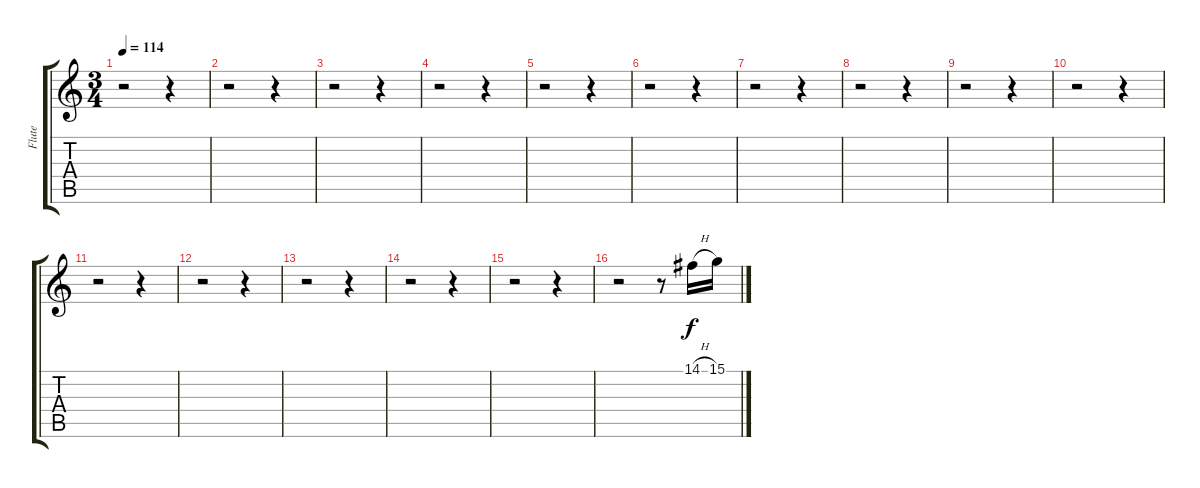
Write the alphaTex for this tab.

\track ("Flute" "Flute") {instrument flute}
\staff {score tabs}
\tuning (E4 B3 G3 D3 A2 E2) {hide}
\ts (3 4)
\tempo 114
\clef g2
\ks c
r.2{dy f} r.4 |
r.2 r.4 |
r.2 r.4 |
r.2 r.4 |
r.2 r.4 |
r.2 r.4 |
r.2 r.4 |
r.2 r.4 |
r.2 r.4 |
r.2 r.4 |
r.2 r.4 |
r.2 r.4 |
r.2 r.4 |
r.2 r.4 |
r.2 r.4 |
r.2 r.8 14.1{h}.16 15.1{h}.16
